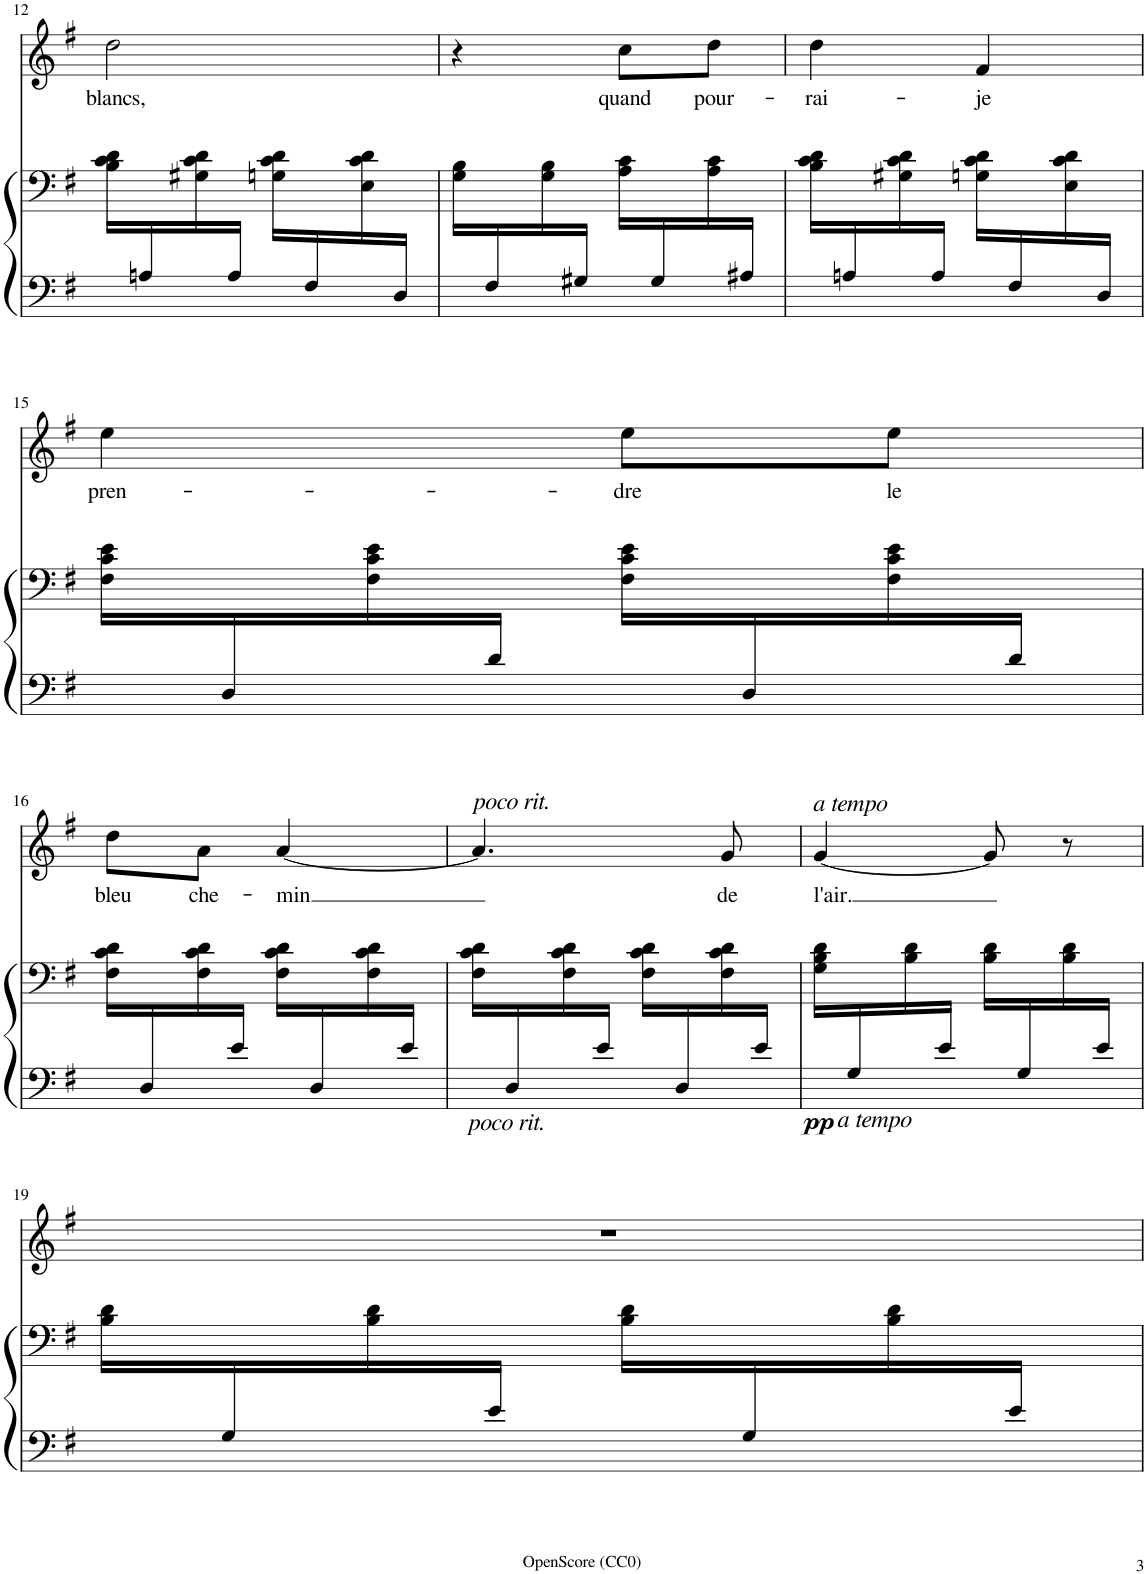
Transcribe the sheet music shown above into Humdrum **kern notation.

**kern	**kern	**dynam	**kern	**text
*part2	*part2	*part2	*part1	*part1
*staff3	*staff2	*staff2/3	*staff1	*staff1
*I"Piano	*	*	*I"Chant Voice	*
*I'Pno	*	*	*	*
!!LO:PB:g=z
*clefF4	*clefF4	*	*clefG2	*
*k[f#]	*k[f#]	*	*k[f#]	*
*M2/4	*M2/4	*	*M2/4	*
=12	=12	=12	=12	=12
*^	*	*	*	*
!	!	!	!	!	!LO:LY:b
16ryy	2ryy	16B\ 16c\ 16d\LL	.	2dd\	blancs,
16An/	.	16ryy	.	.	.
16ryy	.	16G#X\ 16c\ 16d\	.	.	.
16A/JJ	.	16ryy	.	.	.
16ryy	.	16Gn\ 16c\ 16d\LL	.	.	.
16F#/	.	16ryy	.	.	.
16ryy	.	16E\ 16c\ 16d\	.	.	.
16D/JJ	.	16ryy	.	.	.
=13	=13	=13	=13	=13	=13
16ryy	2ryy	16G\ 16B\LL	.	4r	.
16F#/	.	16ryy	.	.	.
16ryy	.	16G\ 16B\	.	.	.
16G#X/JJ	.	16ryy	.	.	.
!	!	!	!	!	!LO:LY:b
16ryy	.	16A\ 16c\LL	.	8cc\L	quand
16G#/	.	16ryy	.	.	.
!	!	!	!	!	!LO:LY:b
16ryy	.	16A\ 16c\	.	8dd\J	pour-
16A#X/JJ	.	16ryy	.	.	.
=14	=14	=14	=14	=14	=14
!	!	!	!	!	!LO:LY:b
16ryy	2ryy	16B\ 16c\ 16d\LL	.	4dd\	-rai-
16An/	.	16ryy	.	.	.
16ryy	.	16G#X\ 16c\ 16d\	.	.	.
16A/JJ	.	16ryy	.	.	.
!	!	!	!	!	!LO:LY:b
16ryy	.	16Gn\ 16c\ 16d\LL	.	4f#/	-je
16F#/	.	16ryy	.	.	.
16ryy	.	16E\ 16c\ 16d\	.	.	.
16D/JJ	.	16ryy	.	.	.
!!LO:LB:g=z
=15	=15	=15	=15	=15	=15
!	!	!	!	!	!LO:LY:b
16ryy	2ryy	16F#\ 16c\ 16e\LL	.	4ee\	pren-
16D/	.	16ryy	.	.	.
16ryy	.	16F#\ 16c\ 16e\	.	.	.
16d/JJ	.	16ryy	.	.	.
!	!	!	!	!	!LO:LY:b
16ryy	.	16F#\ 16c\ 16e\LL	.	8ee\L	-dre
16D/	.	16ryy	.	.	.
!	!	!	!	!	!LO:LY:b
16ryy	.	16F#\ 16c\ 16e\	.	8ee\J	le
16d/JJ	.	16ryy	.	.	.
!!LO:LB:g=z
=16	=16	=16	=16	=16	=16
!	!	!	!	!	!LO:LY:b
16ryy	2ryy	16F#\ 16c\ 16d\LL	.	8dd\L	bleu
16D/	.	16ryy	.	.	.
!	!	!	!	!	!LO:LY:b
16ryy	.	16F#\ 16c\ 16d\	.	8a\J	che-
16e/JJ	.	16ryy	.	.	.
!	!	!	!	!	!LO:LY:b
16ryy	.	16F#\ 16c\ 16d\LL	.	[4a/	-min
16D/	.	16ryy	.	.	.
16ryy	.	16F#\ 16c\ 16d\	.	.	.
16e/JJ	.	16ryy	.	.	.
=17	=17	=17	=17	=17	=17
!	!	!	!	!LO:TX:a:i:t=poco rit.	!
!LO:TX:b:i:t=poco rit.	!	!	!	!	!
16ryy	2ryy	16F#\ 16c\ 16d\LL	.	4.a/]	.
16D/	.	16ryy	.	.	.
16ryy	.	16F#\ 16c\ 16d\	.	.	.
16e/JJ	.	16ryy	.	.	.
16ryy	.	16F#\ 16c\ 16d\LL	.	.	.
16D/	.	16ryy	.	.	.
!	!	!	!	!	!LO:LY:b
16ryy	.	16F#\ 16c\ 16d\	.	8g/	de
16e/JJ	.	16ryy	.	.	.
=18	=18	=18	=18	=18	=18
!	!	!	!	!LO:TX:a:i:t=a tempo	!
!LO:TX:b:i:t=a tempo	!	!	!	!	!
!	!	!	!LO:DY:b=2	!	!LO:LY:b
16ryy	2ryy	16G\ 16B\ 16d\LL	pp	[4g/	l'air.
16G/	.	16ryy	.	.	.
16ryy	.	16B\ 16d\	.	.	.
16e/JJ	.	16ryy	.	.	.
16ryy	.	16B\ 16d\LL	.	8g/]	.
16G/	.	16ryy	.	.	.
16ryy	.	16B\ 16d\	.	8r	.
16e/JJ	.	16ryy	.	.	.
!!LO:LB:g=z
=19	=19	=19	=19	=19	=19
16ryy	2ryy	16B\ 16d\LL	.	2r	.
16G/	.	16ryy	.	.	.
16ryy	.	16B\ 16d\	.	.	.
16e/JJ	.	16ryy	.	.	.
16ryy	.	16B\ 16d\LL	.	.	.
16G/	.	16ryy	.	.	.
16ryy	.	16B\ 16d\	.	.	.
16e/JJ	.	16ryy	.	.	.
*v	*v	*	*	*	*
=	=	=	=	=
*-	*-	*-	*-	*-
